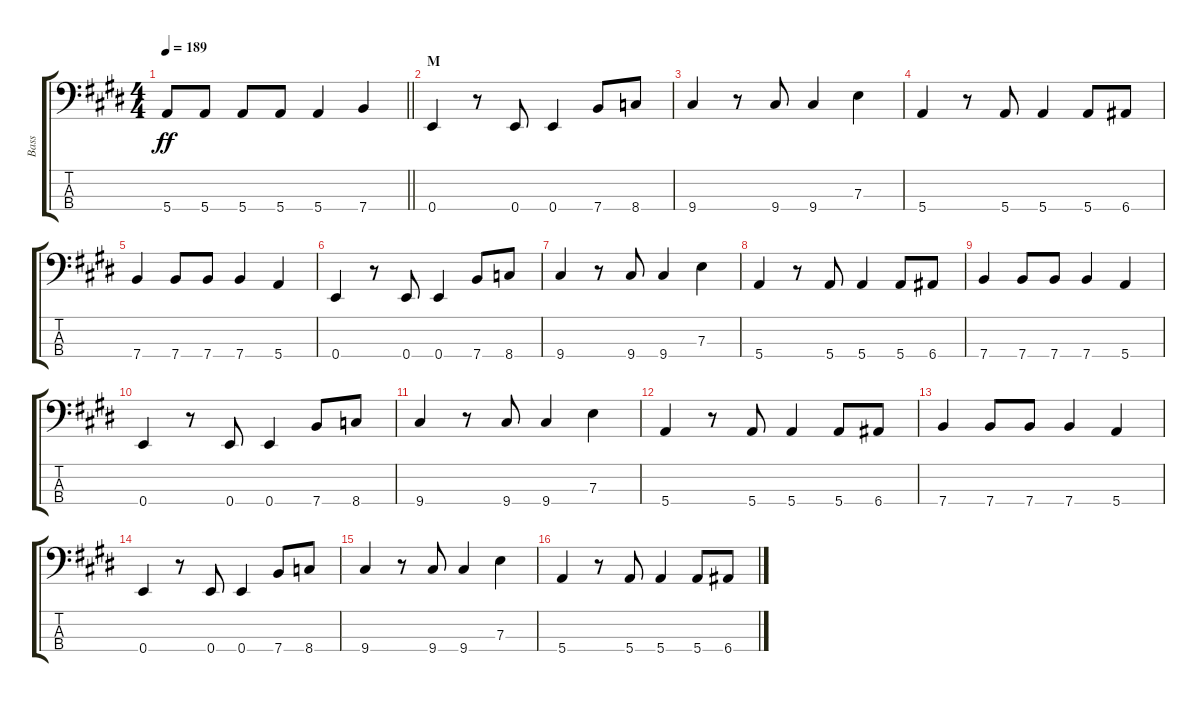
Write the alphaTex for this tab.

\track ("Bass" "Bass") {instrument electricbasspick}
\staff {score tabs}
\tuning (G2 D2 A1 E1) {hide}
\ts (4 4)
\tempo 189
\clef f4
\barLineRight lightlight
\ks e
5.4.8{dy ff} 5.4.8 5.4.8 5.4.8 5.4.4 7.4.4 |
\section ("" "M")
0.4.4 r.8 0.4.8 0.4.4 7.4.8 8.4.8 |
9.4.4 r.8 9.4.8 9.4.4 7.3.4 |
5.4.4 r.8 5.4.8 5.4.4 5.4.8 6.4.8 |
7.4.4 7.4.8 7.4.8 7.4.4 5.4.4 |
0.4.4 r.8 0.4.8 0.4.4 7.4.8 8.4.8 |
9.4.4 r.8 9.4.8 9.4.4 7.3.4 |
5.4.4 r.8 5.4.8 5.4.4 5.4.8 6.4.8 |
7.4.4 7.4.8 7.4.8 7.4.4 5.4.4 |
0.4.4 r.8 0.4.8 0.4.4 7.4.8 8.4.8 |
9.4.4 r.8 9.4.8 9.4.4 7.3.4 |
5.4.4 r.8 5.4.8 5.4.4 5.4.8 6.4.8 |
7.4.4 7.4.8 7.4.8 7.4.4 5.4.4 |
0.4.4 r.8 0.4.8 0.4.4 7.4.8 8.4.8 |
9.4.4 r.8 9.4.8 9.4.4 7.3.4 |
5.4.4 r.8 5.4.8 5.4.4 5.4.8 6.4.8
